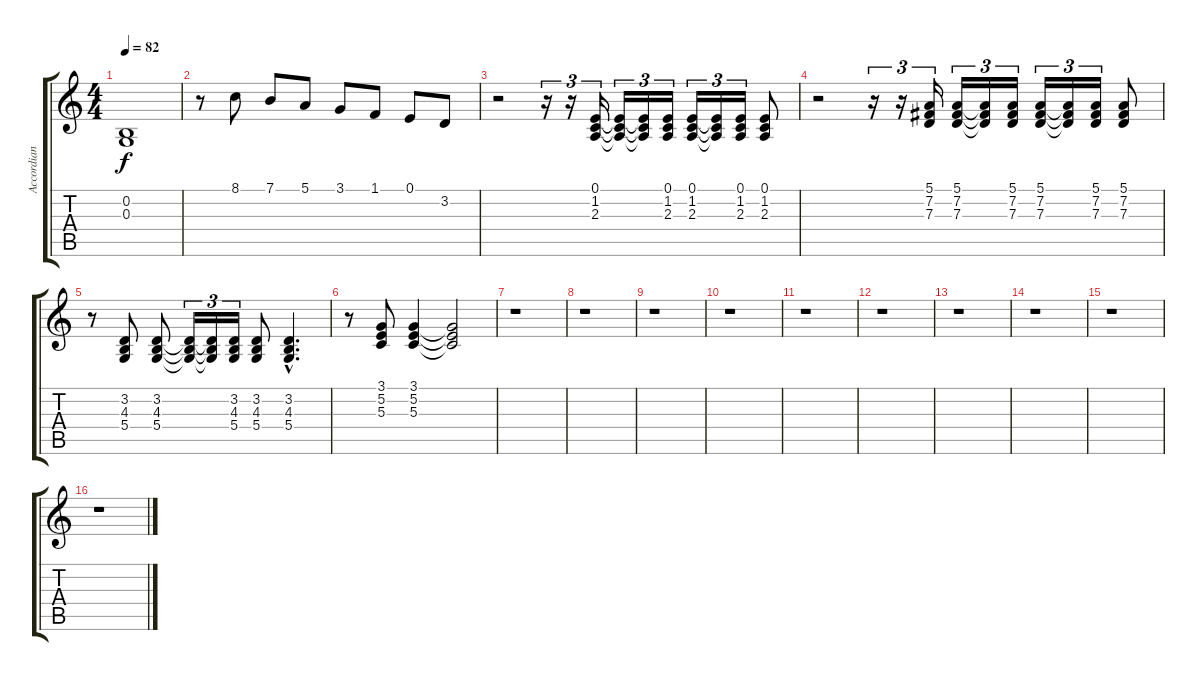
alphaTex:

\track ("Accordian" "Accordian") {instrument accordion}
\staff {score tabs}
\tuning (E4 B3 G3 D3 A2 E2) {hide}
\ts (4 4)
\tempo 82
\clef g2
\ks c
(0.2 0.3).1{dy f} |
r.8 8.1.8 7.1.8 5.1.8 3.1.8 1.1.8 0.1.8 3.2.8 |
r.2 r.16{tu (3 2)} r.16{tu (3 2)} (0.1 1.2 2.3).16{tu (3 2)} (0.1{t} 1.2{t} 2.3{t}).16{tu (3 2)} (0.1{t} 1.2{t} 2.3{t}).16{tu (3 2)} (0.1 1.2 2.3).16{tu (3 2)} (0.1 1.2 2.3).16{tu (3 2)} (0.1{t} 1.2{t} 2.3{t}).16{tu (3 2)} (0.1 1.2 2.3).16{tu (3 2)} (0.1 1.2 2.3).8 |
r.2 r.16{tu (3 2)} r.16{tu (3 2)} (5.1 7.2 7.3).16{tu (3 2)} (5.1 7.2 7.3).16{tu (3 2)} (5.1{t} 7.2{t} 7.3{t}).16{tu (3 2)} (5.1 7.2 7.3).16{tu (3 2)} (5.1 7.2 7.3).16{tu (3 2)} (5.1{t} 7.2{t} 7.3{t}).16{tu (3 2)} (5.1 7.2 7.3).16{tu (3 2)} (5.1 7.2 7.3).8 |
r.8 (3.2 4.3 5.4).8 (3.2 4.3 5.4).8 (3.2{t} 4.3{t} 5.4{t}).16{tu (3 2)} (3.2{t} 4.3{t} 5.4{t}).16{tu (3 2)} (3.2 4.3 5.4).16{tu (3 2)} (3.2 4.3 5.4).8 (3.2{hac} 4.3{hac} 5.4{hac}).4{d} |
r.8 (3.1 5.2 5.3).8 (3.1 5.2 5.3).4 (3.1{t} 5.2{t} 5.3{t}).2 |
r.1 |
r.1 |
r.1 |
r.1 |
r.1 |
r.1 |
r.1 |
r.1 |
r.1 |
r.1
